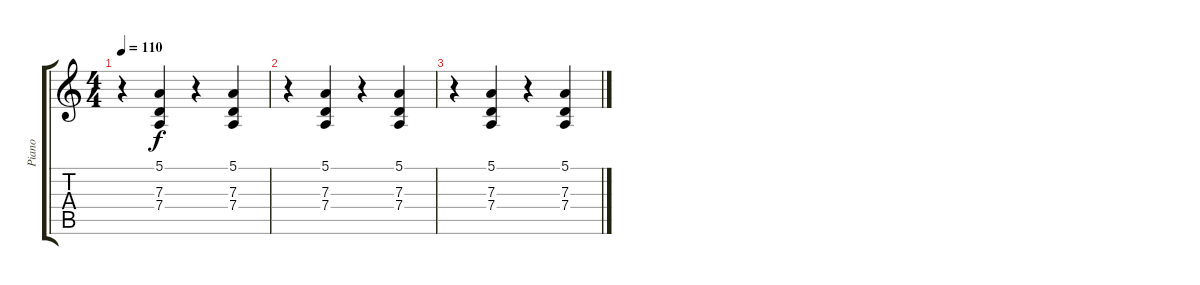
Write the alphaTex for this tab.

\track ("Piano" "Piano") {instrument brightacousticpiano}
\staff {score tabs}
\tuning (E4 B3 G3 D3 A2 E2) {hide}
\ts (4 4)
\tempo 110
\clef g2
\ks c
r.4{dy f} (5.1 7.3 7.4).4 r.4 (5.1 7.3 7.4).4 |
r.4 (5.1 7.3 7.4).4 r.4 (5.1 7.3 7.4).4 |
r.4 (5.1 7.3 7.4).4 r.4 (5.1 7.3 7.4).4
